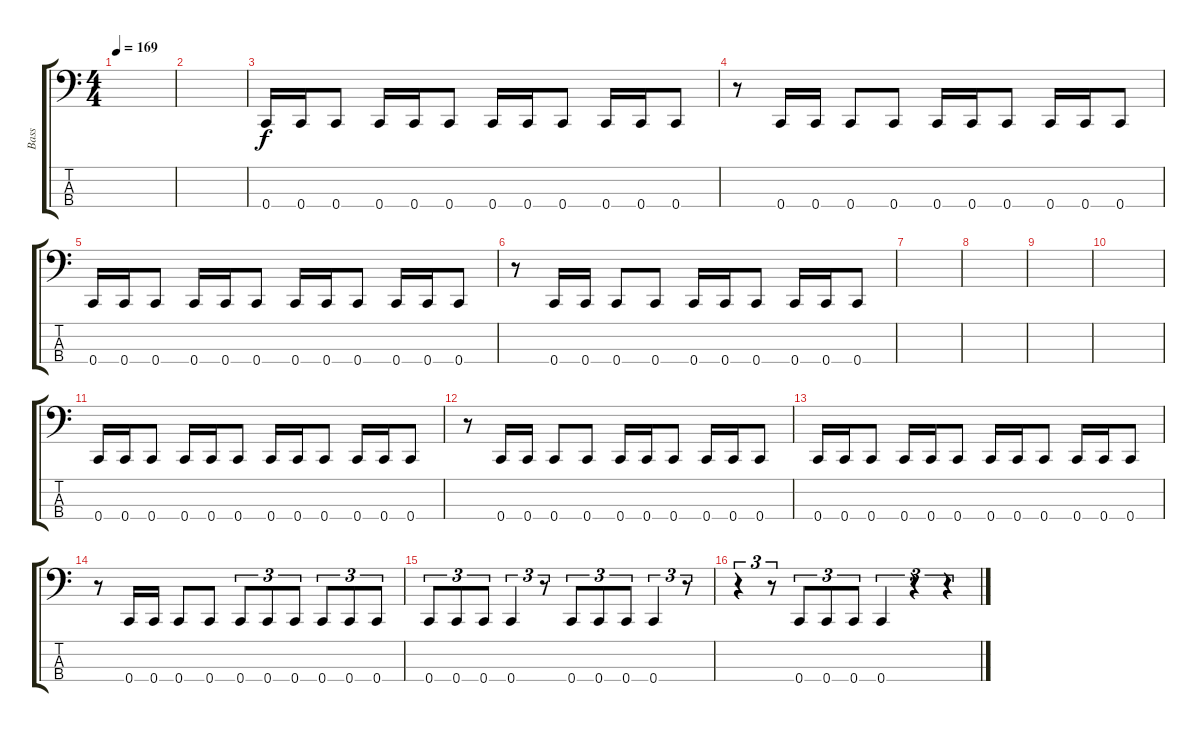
\track ("Bass" "Bass") {instrument electricbasspick}
\staff {score tabs}
\tuning (F2 C2 G1 C1) {hide}
\ts (4 4)
\tempo 169
\clef f4
\ks c
|
|
0.4.16 0.4.16 0.4.8 0.4.16 0.4.16 0.4.8 0.4.16 0.4.16 0.4.8 0.4.16 0.4.16 0.4.8 |
r.8 0.4.16 0.4.16 0.4.8 0.4.8 0.4.16 0.4.16 0.4.8 0.4.16 0.4.16 0.4.8 |
0.4.16 0.4.16 0.4.8 0.4.16 0.4.16 0.4.8 0.4.16 0.4.16 0.4.8 0.4.16 0.4.16 0.4.8 |
r.8 0.4.16 0.4.16 0.4.8 0.4.8 0.4.16 0.4.16 0.4.8 0.4.16 0.4.16 0.4.8 |
|
|
|
|
0.4.16 0.4.16 0.4.8 0.4.16 0.4.16 0.4.8 0.4.16 0.4.16 0.4.8 0.4.16 0.4.16 0.4.8 |
r.8 0.4.16 0.4.16 0.4.8 0.4.8 0.4.16 0.4.16 0.4.8 0.4.16 0.4.16 0.4.8 |
0.4.16 0.4.16 0.4.8 0.4.16 0.4.16 0.4.8 0.4.16 0.4.16 0.4.8 0.4.16 0.4.16 0.4.8 |
r.8 0.4.16 0.4.16 0.4.8 0.4.8 0.4.8{tu (3 2)} 0.4.8{tu (3 2)} 0.4.8{tu (3 2)} 0.4.8{tu (3 2)} 0.4.8{tu (3 2)} 0.4.8{tu (3 2)} |
0.4.8{tu (3 2)} 0.4.8{tu (3 2)} 0.4.8{tu (3 2)} 0.4.4{tu (3 2)} r.8{tu (3 2)} 0.4.8{tu (3 2)} 0.4.8{tu (3 2)} 0.4.8{tu (3 2)} 0.4.4{tu (3 2)} r.8{tu (3 2)} |
r.4{tu (3 2)} r.8{tu (3 2)} 0.4.8{tu (3 2)} 0.4.8{tu (3 2)} 0.4.8{tu (3 2)} 0.4.4{tu (3 2)} r.4{tu (3 2)} r.4{tu (3 2)}
